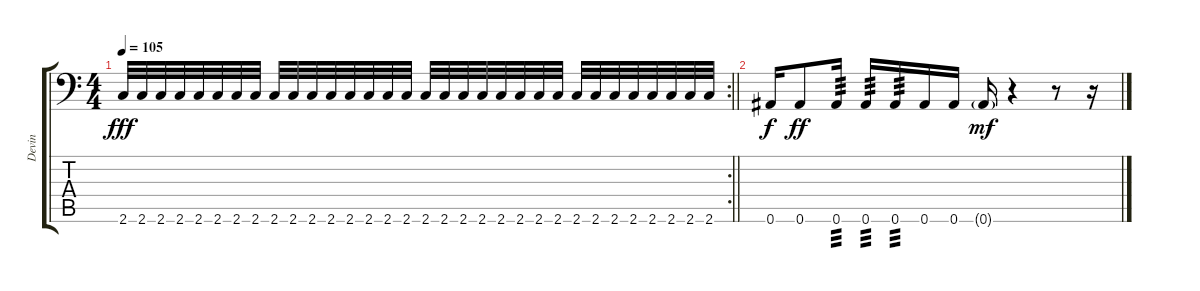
\track ("Devin" "Devin") {instrument distortionguitar}
\staff {score tabs}
\tuning (C4 G3 Eb3 Bb2 F2 Bb1) {hide}
\rc 2
\ts (4 4)
\tempo 105
\clef f4
\barLineRight lightlight
\ks c
2.6.32{dy fff} 2.6.32 2.6.32 2.6.32 2.6.32 2.6.32 2.6.32 2.6.32 2.6.32 2.6.32 2.6.32 2.6.32 2.6.32 2.6.32 2.6.32 2.6.32 2.6.32 2.6.32 2.6.32 2.6.32 2.6.32 2.6.32 2.6.32 2.6.32 2.6.32 2.6.32 2.6.32 2.6.32 2.6.32 2.6.32 2.6.32 2.6.32 |
0.6.16{dy f} 0.6.8{dy ff} 0.6.16{tp 3} 0.6.16{tp 3} 0.6.16{tp 3} 0.6.16 0.6.16 0.6{g}.16{dy mf} r.4 r.8 r.16
